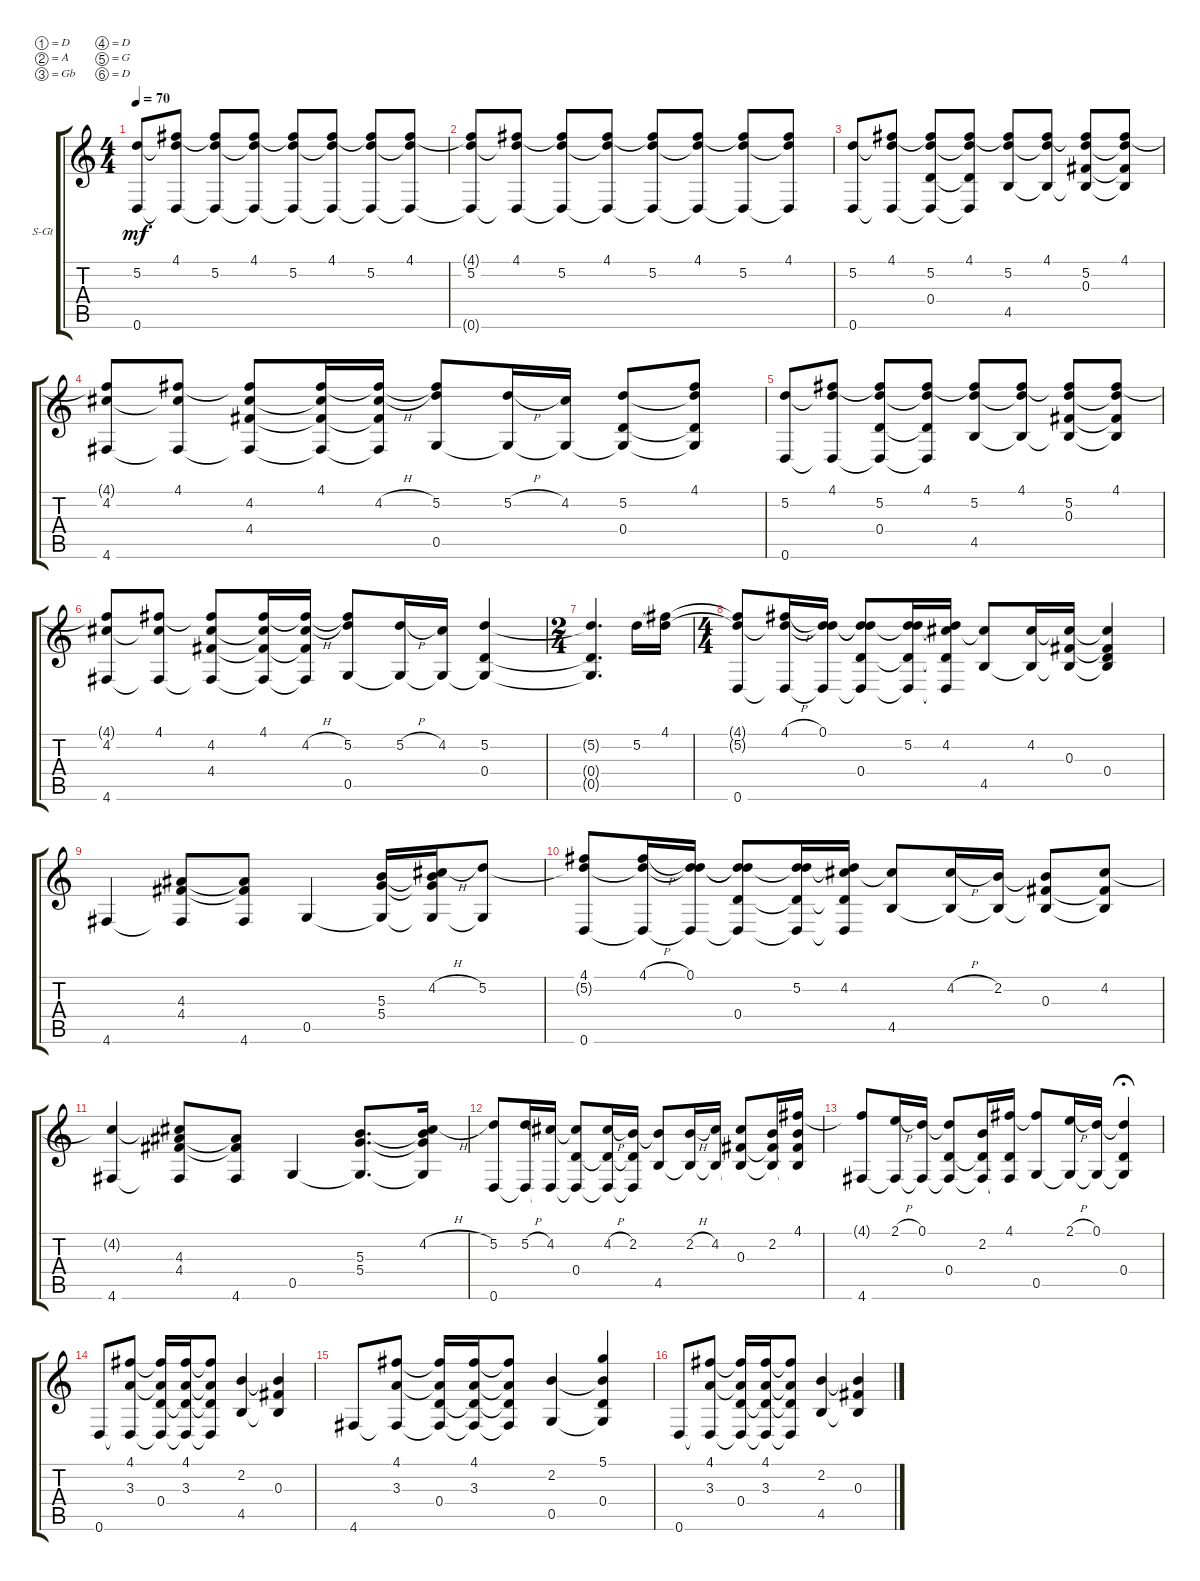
\defaultSystemsLayout 4
\bracketExtendMode groupsimilarinstruments
\firstSystemTrackNameOrientation horizontal
\otherSystemsTrackNameOrientation horizontal
\track ("Steel Guitar" "S-Gt") {instrument acousticguitarsteel}
\staff {score tabs}
\tuning (D4 A3 Gb3 D3 G2 D2)
\ts (4 4)
\tempo 70
\clef g2
\ks c
(0.6 5.2).8{dy mf instrument acousticguitarsteel} (4.1 0.6{t} 5.2{t}).8 (5.2 0.6{t} 4.1{t}).8 (4.1 0.6{t} 5.2{t}).8 (5.2 0.6{t} 4.1{t}).8 (4.1 0.6{t} 5.2{t}).8 (5.2 0.6{t} 4.1{t}).8 (4.1 0.6{t} 5.2{t}).8 |
(0.6{t} 5.2 4.1{t}).8 (4.1 0.6{t} 5.2{t}).8 (5.2 0.6{t} 4.1{t}).8 (4.1 0.6{t} 5.2{t}).8 (5.2 0.6{t} 4.1{t}).8 (4.1 0.6{t} 5.2{t}).8 (5.2 0.6{t} 4.1{t}).8 (4.1 0.6{t} 5.2{t}).8 |
(0.6 5.2).8 (4.1 0.6{t} 5.2{t}).8 (5.2 0.6{t} 4.1{t} 0.4).8 (4.1 0.6{t} 5.2{t} 0.4{t}).8 (5.2 4.1{t} 4.5).8 (4.1 5.2{t} 4.5{t}).8 (5.2 4.1{t} 0.3 4.5{t}).8 (4.1 5.2{t} 0.3{t} 4.5{t}).8 |
(4.6 4.2 4.1{t}).8 (4.1 4.6{t} 4.2{t}).8 (4.2 4.6{t} 4.1{t} 4.4).8 (4.1 4.6{t} 4.2{t} 4.4{t}).16 (4.6{t} 4.2{h} 4.4{t} 4.1{t}).16 (5.2 4.1{t} 0.5).8 (5.2{h} 0.5{t}).16 (4.2 0.5{t}).16 (5.2 0.4 0.5{t}).8 (4.1 5.2{t} 0.4{t} 0.5{t}).8 |
(0.6 5.2).8 (4.1 0.6{t} 5.2{t}).8 (5.2 0.6{t} 4.1{t} 0.4).8 (4.1 0.6{t} 5.2{t} 0.4{t}).8 (5.2 4.1{t} 4.5).8 (4.1 5.2{t} 4.5{t}).8 (5.2 4.1{t} 0.3 4.5{t}).8 (4.1 5.2{t} 0.3{t} 4.5{t}).8 |
(4.6 4.2 4.1{t}).8 (4.1 4.6{t} 4.2{t}).8 (4.2 4.6{t} 4.1{t} 4.4).8 (4.1 4.6{t} 4.2{t} 4.4{t}).16 (4.6{t} 4.2{h} 4.4{t} 4.1{t}).16 (5.2 4.1{t} 0.5).8 (5.2{h} 0.5{t}).16 (4.2 0.5{t}).16 (5.2 0.4 0.5{t}).4 |
\ts (2 4)
(5.2{t} 0.4{t} 0.5{t}).4{d} 5.2.16 (4.1 5.2{t}).16 |
\ts (4 4)
(0.6 4.1{t} 5.2{t}).8 (4.1{h} 5.2{t} 0.6{t}).16 (5.2{t} 0.6{t} 0.1).16 (0.4 0.6{t} 5.2{t} 0.1{t}).8 (5.2 0.6{t} 0.4{t} 0.1{t}).16 (4.2 0.6{t} 0.4{t} 0.1{t}).16 (4.5 4.2{t}).8 (4.2 4.5{t}).16 (0.3 4.5{t} 4.2{t}).16 (0.4 4.5{t} 0.3{t} 4.2{t}).4 |
4.6.4 (4.4 4.3 4.6{t}).8 (4.6 4.4{t} 4.3{t}).8 0.5.4 (5.4 5.3 0.5{t}).16 (0.5{t} 5.4{t} 5.3{t} 4.2{h}).16 (5.2 0.5{t}).8 |
(0.6 4.1 5.2{t}).8 (4.1{h} 5.2{t} 0.6{t}).16 (5.2{t} 0.6{t} 0.1).16 (0.4 0.6{t} 5.2{t} 0.1{t}).8 (5.2 0.6{t} 0.4{t} 0.1{t}).16 (4.2 0.6{t} 0.4{t} 0.1{t}).16 (4.5 4.2{t}).8 (4.2{h} 4.5{t}).16 (4.5{t} 2.2).16 (4.5{t} 2.2{t} 0.3).8 (4.2 0.3{t} 4.5{t}).8 |
(4.6 4.2{t}).4 (4.4 4.3 4.6{t} 4.2{t}).8 (4.6 4.4{t} 4.3{t}).8 0.5.4 (5.4 5.3 0.5{t}).8{d} (0.5{t} 5.4{t} 5.3{t} 4.2{h}).16 |
(5.2 0.6).8 (5.2{h} 0.6{t}).16 (4.2 0.6{t}).16 (0.4 0.6{t} 4.2{t}).8 (4.2{h} 0.6{t} 0.4{t}).16 (2.2 0.6{t} 0.4{t}).16 (4.5 2.2{t}).8 (2.2{h} 4.5{t}).16 (4.2 4.5{t}).16 (0.3 4.5{t} 4.2{t}).8 (2.2 0.3{t} 4.5{t}).16 (4.1 0.3{t} 4.5{t} 2.2{t}).16 |
(4.1{t} 4.6).8 (2.1{h} 4.6{t}).16 (0.1 4.6{t}).16 (0.4 0.1{t} 4.6{t}).8 (2.2 4.6{t} 0.4{t}).16 (4.1 4.6{t} 0.4{t}).16 (0.5 4.1{t}).8 (2.1{h} 0.5{t}).16 (0.1 0.5{t}).16 (0.4 0.1{t} 0.5{t}).4{fermata (medium 0.5)} |
0.6.8 (3.3 4.1 0.6{t}).8 (0.4 4.1{t} 3.3{t} 0.6{t}).16 (3.3 4.1 0.6{t} 0.4{t}).16 (3.3{t} 4.1{t} 0.4{t} 0.6{t}).8 (4.5 2.2).4 (0.3 4.5{t} 2.2{t}).4 |
4.6.8 (3.3 4.1 4.6{t}).8 (0.4 4.1{t} 3.3{t} 4.6{t}).16 (3.3 4.1 4.6{t} 0.4{t}).16 (3.3{t} 4.1{t} 0.4{t} 4.6{t}).8 (0.5 2.2).4 (0.5{t} 2.2{t} 5.1 0.4).4 |
0.6.8 (3.3 4.1 0.6{t}).8 (0.4 4.1{t} 3.3{t} 0.6{t}).16 (3.3 4.1 0.6{t} 0.4{t}).16 (3.3{t} 4.1{t} 0.4{t} 0.6{t}).8 (4.5 2.2).4 (0.3 4.5{t} 2.2{t}).4
